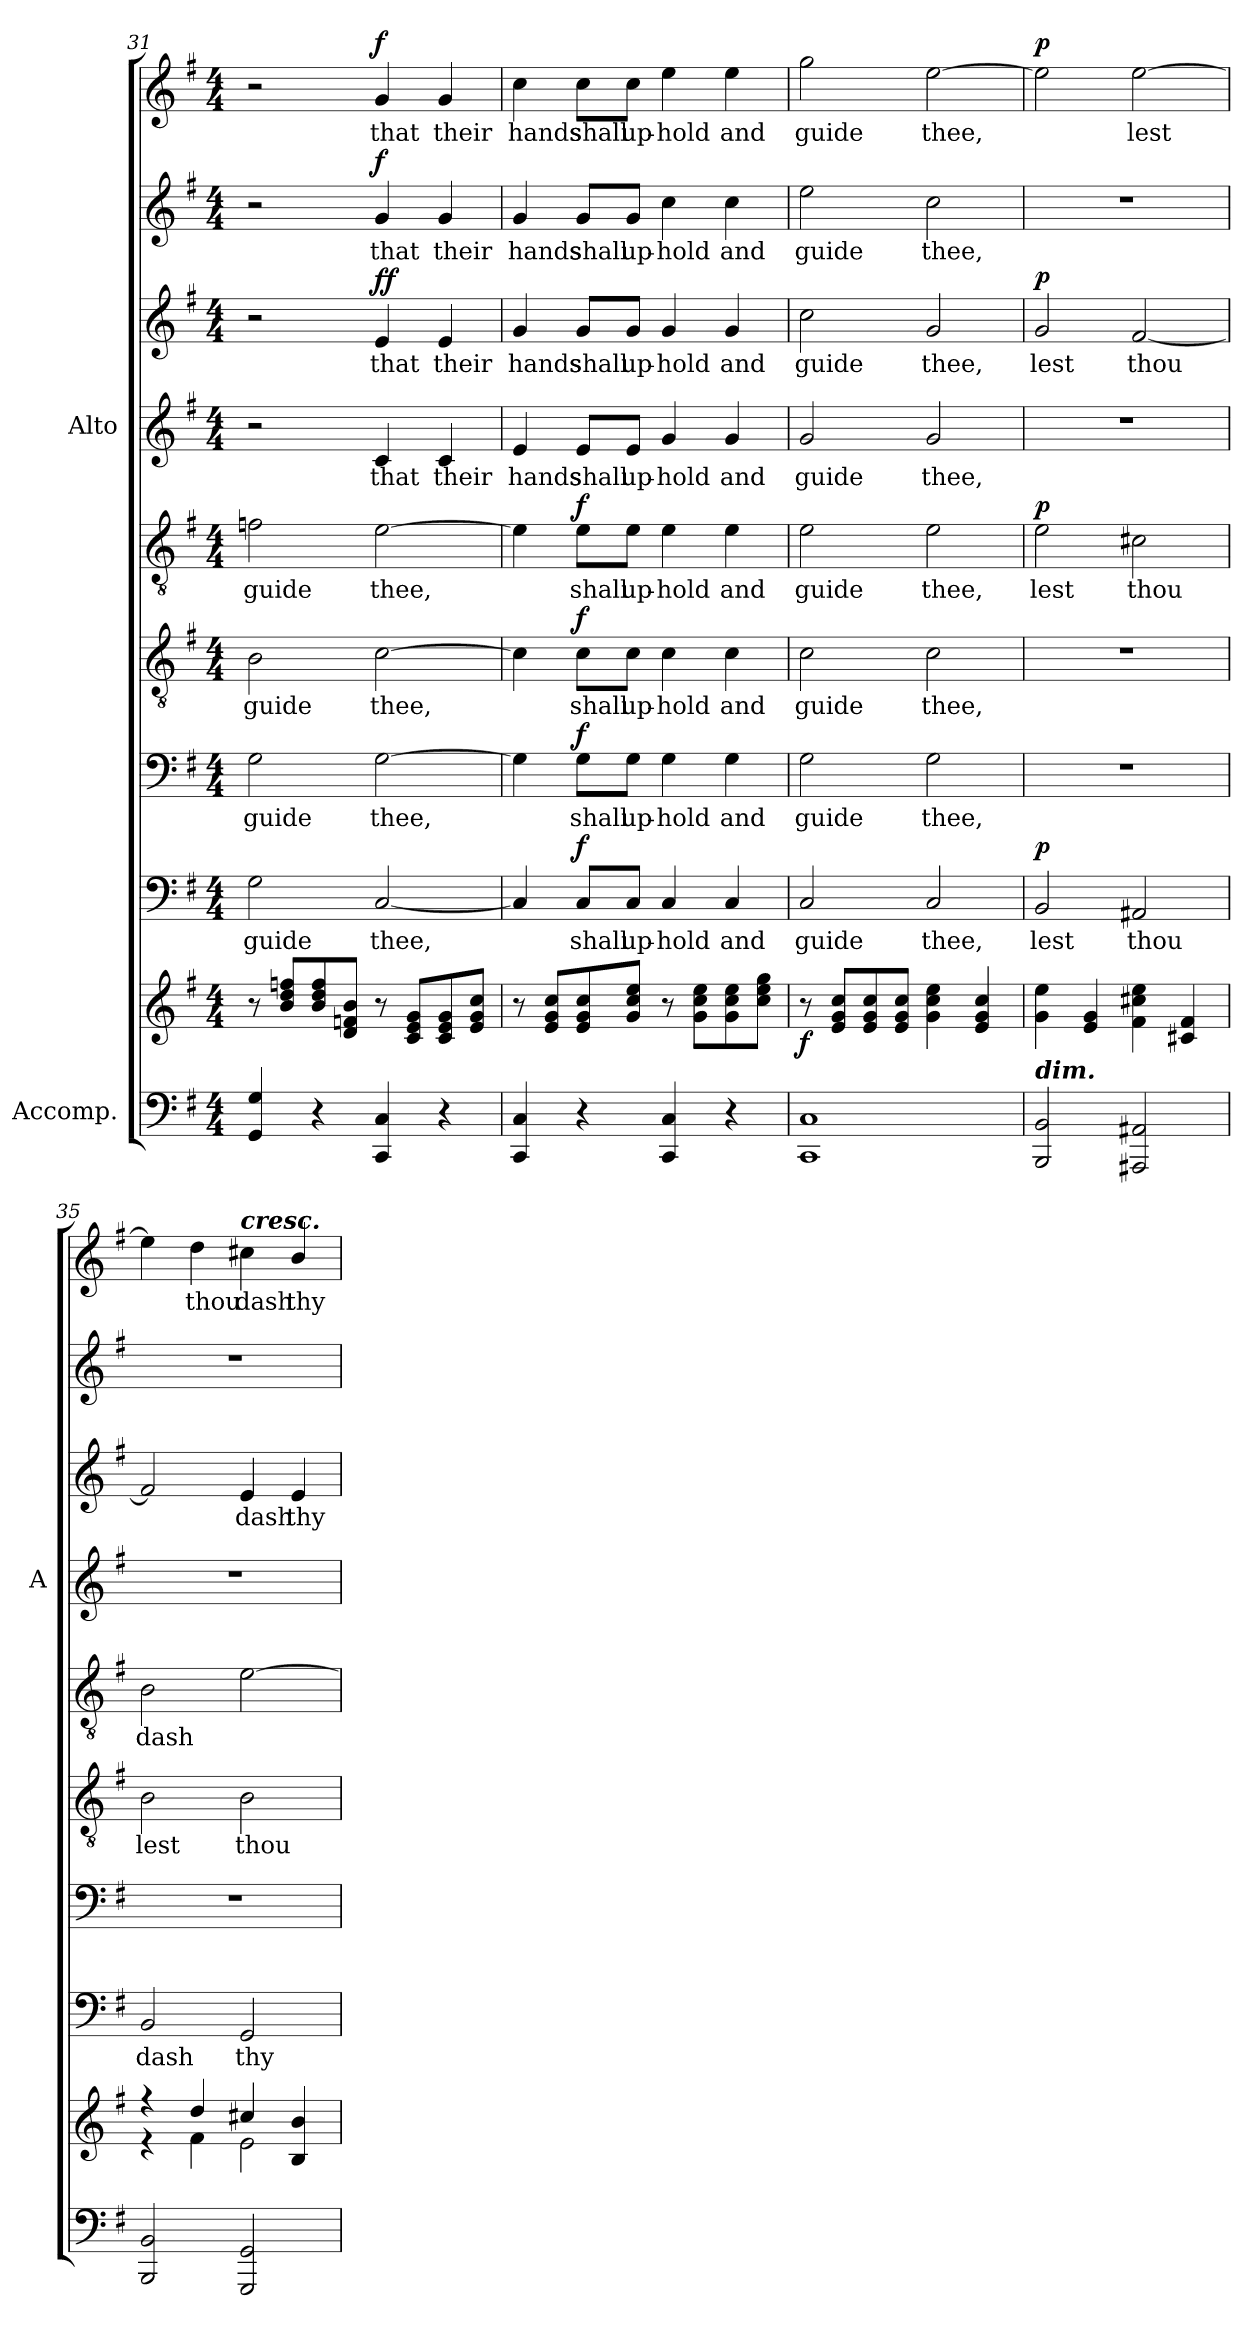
**kern	**kern	**dynam	**kern	**text	**dynam	**kern	**text	**dynam	**kern	**text	**dynam	**kern	**text	**dynam	**kern	**text	**kern	**text	**dynam	**kern	**text	**dynam	**kern	**text	**dynam
*part8	*part8	*part8	*part7	*part7	*part7	*part6	*part6	*part6	*part5	*part5	*part5	*part4	*part4	*part4	*part3	*part3	*part3	*part3	*part3	*part2	*part2	*part2	*part1	*part1	*part1
*staff10	*staff9	*staff9/10	*staff8	*staff8	*staff8	*staff7	*staff7	*staff7	*staff6	*staff6	*staff6	*staff5	*staff5	*staff5	*staff4	*staff4	*staff3	*staff3	*staff3/4	*staff2	*staff2	*staff2	*staff1	*staff1	*staff1
*I"Accomp.	*	*	*	*	*	*	*	*	*	*	*	*	*	*	*I"Alto	*	*	*	*	*	*	*	*	*	*
*	*	*	*	*	*	*	*	*	*	*	*	*	*	*	*I'A	*	*	*	*	*	*	*	*	*	*
*clefF4	*clefG2	*	*clefF4	*	*	*clefF4	*	*	*clefGv2	*	*	*clefGv2	*	*	*clefG2	*	*clefG2	*	*	*clefG2	*	*	*clefG2	*	*
*k[f#]	*k[f#]	*	*k[f#]	*	*	*k[f#]	*	*	*k[f#]	*	*	*k[f#]	*	*	*k[f#]	*	*k[f#]	*	*	*k[f#]	*	*	*k[f#]	*	*
*G:	*G:	*	*G:	*	*	*G:	*	*	*G:	*	*	*G:	*	*	*G:	*	*G:	*	*	*G:	*	*	*G:	*	*
*M4/4	*M4/4	*	*M4/4	*	*	*M4/4	*	*	*M4/4	*	*	*M4/4	*	*	*M4/4	*	*M4/4	*	*	*M4/4	*	*	*M4/4	*	*
=31	=31	=31	=31	=31	=31	=31	=31	=31	=31	=31	=31	=31	=31	=31	=31	=31	=31	=31	=31	=31	=31	=31	=31	=31	=31
!	!	!	!	!LO:LY:b	!	!	!LO:LY:b	!	!	!LO:LY:b	!	!	!LO:LY:b	!	!	!	!	!	!	!	!	!	!	!	!
4GG/ 4G/	8r	.	2G\	guide	.	2G\	guide	.	2B\	guide	.	2fn\	guide	.	2r	.	2r	.	.	2r	.	.	2r	.	.
.	8b/ 8dd/ 8ffn/L	.	.	.	.	.	.	.	.	.	.	.	.	.	.	.	.	.	.	.	.	.	.	.	.
4r	8b/ 8dd/ 8ff/	.	.	.	.	.	.	.	.	.	.	.	.	.	.	.	.	.	.	.	.	.	.	.	.
.	8d/ 8fn/ 8b/J	.	.	.	.	.	.	.	.	.	.	.	.	.	.	.	.	.	.	.	.	.	.	.	.
!	!	!	!	!LO:LY:b	!	!	!LO:LY:b	!	!	!LO:LY:b	!	!	!LO:LY:b	!	!	!LO:LY:b	!	!LO:LY:b	!LO:DY:b=2	!	!LO:LY:b	!	!	!LO:LY:b	!
!	!	!	!	!	!	!	!	!	!	!	!	!	!	!	!	!	!	!	!LO:DY:n=1:b	!	!	!LO:DY:b	!	!	!LO:DY:b
4CC/ 4C/	8r	.	[2C/	thee,	.	[2G\	thee,	.	[2c\	thee,	.	[2e\	thee,	.	4c/	that	4e/	that	f f	4g/	that	f	4g/	that	f
.	8c/ 8e/ 8g/L	.	.	.	.	.	.	.	.	.	.	.	.	.	.	.	.	.	.	.	.	.	.	.	.
!	!	!	!	!	!	!	!	!	!	!	!	!	!	!	!	!LO:LY:b	!	!LO:LY:b	!	!	!LO:LY:b	!	!	!LO:LY:b	!
4r	8c/ 8e/ 8g/	.	.	.	.	.	.	.	.	.	.	.	.	.	4c/	their	4e/	their	.	4g/	their	.	4g/	their	.
.	8e/ 8g/ 8cc/J	.	.	.	.	.	.	.	.	.	.	.	.	.	.	.	.	.	.	.	.	.	.	.	.
=32	=32	=32	=32	=32	=32	=32	=32	=32	=32	=32	=32	=32	=32	=32	=32	=32	=32	=32	=32	=32	=32	=32	=32	=32	=32
!	!	!	!	!	!	!	!	!	!	!	!	!	!	!	!	!LO:LY:b	!	!LO:LY:b	!	!	!LO:LY:b	!	!	!LO:LY:b	!
4CC/ 4C/	8r	.	4C/]	.	.	4G\]	.	.	4c\]	.	.	4e\]	.	.	4e/	hands	4g/	hands	.	4g/	hands	.	4cc\	hands	.
.	8e/ 8g/ 8cc/L	.	.	.	.	.	.	.	.	.	.	.	.	.	.	.	.	.	.	.	.	.	.	.	.
!	!	!	!	!LO:LY:b	!LO:DY:b	!	!LO:LY:b	!LO:DY:b	!	!LO:LY:b	!LO:DY:b	!	!LO:LY:b	!LO:DY:b	!	!LO:LY:b	!	!LO:LY:b	!	!	!LO:LY:b	!	!	!LO:LY:b	!
4r	8e/ 8g/ 8cc/	.	8C/L	shall	f	8G\L	shall	f	8c\L	shall	f	8e\L	shall	f	8e/L	shall	8g/L	shall	.	8g/L	shall	.	8cc\L	shall	.
!	!	!	!	!LO:LY:b	!	!	!LO:LY:b	!	!	!LO:LY:b	!	!	!LO:LY:b	!	!	!LO:LY:b	!	!LO:LY:b	!	!	!LO:LY:b	!	!	!LO:LY:b	!
.	8g/ 8cc/ 8ee/J	.	8C/J	up-	.	8G\J	up-	.	8c\J	up-	.	8e\J	up-	.	8e/J	up-	8g/J	up-	.	8g/J	up-	.	8cc\J	up-	.
!	!	!	!	!LO:LY:b	!	!	!LO:LY:b	!	!	!LO:LY:b	!	!	!LO:LY:b	!	!	!LO:LY:b	!	!LO:LY:b	!	!	!LO:LY:b	!	!	!LO:LY:b	!
4CC/ 4C/	8r	.	4C/	-hold	.	4G\	-hold	.	4c\	-hold	.	4e\	-hold	.	4g/	-hold	4g/	-hold	.	4cc\	-hold	.	4ee\	-hold	.
.	8g\ 8cc\ 8ee\L	.	.	.	.	.	.	.	.	.	.	.	.	.	.	.	.	.	.	.	.	.	.	.	.
!	!	!	!	!LO:LY:b	!	!	!LO:LY:b	!	!	!LO:LY:b	!	!	!LO:LY:b	!	!	!LO:LY:b	!	!LO:LY:b	!	!	!LO:LY:b	!	!	!LO:LY:b	!
4r	8g\ 8cc\ 8ee\	.	4C/	and	.	4G\	and	.	4c\	and	.	4e\	and	.	4g/	and	4g/	and	.	4cc\	and	.	4ee\	and	.
.	8cc\ 8ee\ 8gg\J	.	.	.	.	.	.	.	.	.	.	.	.	.	.	.	.	.	.	.	.	.	.	.	.
=33	=33	=33	=33	=33	=33	=33	=33	=33	=33	=33	=33	=33	=33	=33	=33	=33	=33	=33	=33	=33	=33	=33	=33	=33	=33
!	!	!LO:DY:b	!	!LO:LY:b	!	!	!LO:LY:b	!	!	!LO:LY:b	!	!	!LO:LY:b	!	!	!LO:LY:b	!	!LO:LY:b	!	!	!LO:LY:b	!	!	!LO:LY:b	!
1CC 1C	8r	f	2C/	guide	.	2G\	guide	.	2c\	guide	.	2e\	guide	.	2g/	guide	2cc\	guide	.	2ee\	guide	.	2gg\	guide	.
.	8e/ 8g/ 8cc/L	.	.	.	.	.	.	.	.	.	.	.	.	.	.	.	.	.	.	.	.	.	.	.	.
.	8e/ 8g/ 8cc/	.	.	.	.	.	.	.	.	.	.	.	.	.	.	.	.	.	.	.	.	.	.	.	.
.	8e/ 8g/ 8cc/J	.	.	.	.	.	.	.	.	.	.	.	.	.	.	.	.	.	.	.	.	.	.	.	.
!	!	!	!	!LO:LY:b	!	!	!LO:LY:b	!	!	!LO:LY:b	!	!	!LO:LY:b	!	!	!LO:LY:b	!	!LO:LY:b	!	!	!LO:LY:b	!	!	!LO:LY:b	!
.	4g\ 4cc\ 4ee\	.	2C/	thee,	.	2G\	thee,	.	2c\	thee,	.	2e\	thee,	.	2g/	thee,	2g/	thee,	.	2cc\	thee,	.	[2ee\	thee,	.
.	4e/ 4g/ 4cc/	.	.	.	.	.	.	.	.	.	.	.	.	.	.	.	.	.	.	.	.	.	.	.	.
=34	=34	=34	=34	=34	=34	=34	=34	=34	=34	=34	=34	=34	=34	=34	=34	=34	=34	=34	=34	=34	=34	=34	=34	=34	=34
!LO:TX:a:Bi:t=dim.	!	!	!	!	!	!	!	!	!	!	!	!	!	!	!	!	!	!	!	!	!	!	!	!	!
!	!	!	!	!LO:LY:b	!LO:DY:b	!	!	!	!	!	!	!	!LO:LY:b	!LO:DY:b	!	!	!	!LO:LY:b	!LO:DY:b	!	!	!	!	!	!LO:DY:b
2BBB/ 2BB/	4g\ 4ee\	.	2BB/	lest	p	1r	.	.	1r	.	.	2e\	lest	p	1r	.	2g/	lest	p	1r	.	.	2ee\]	.	p
.	4e/ 4g/	.	.	.	.	.	.	.	.	.	.	.	.	.	.	.	.	.	.	.	.	.	.	.	.
!	!	!	!	!LO:LY:b	!	!	!	!	!	!	!	!	!LO:LY:b	!	!	!	!	!LO:LY:b	!	!	!	!	!	!LO:LY:b	!
2AAA#X/ 2AA#X/	4f#\ 4cc#X\ 4ee\	.	2AA#X/	thou	.	.	.	.	.	.	.	2c#X\	thou	.	.	.	[2f#/	thou	.	.	.	.	[2ee\	lest	.
.	4c#X/ 4f#/	.	.	.	.	.	.	.	.	.	.	.	.	.	.	.	.	.	.	.	.	.	.	.	.
!!LO:PB:g=z
=35	=35	=35	=35	=35	=35	=35	=35	=35	=35	=35	=35	=35	=35	=35	=35	=35	=35	=35	=35	=35	=35	=35	=35	=35	=35
*^	*^	*	*	*	*	*	*	*	*	*	*	*	*	*	*	*	*	*	*	*	*	*	*	*	*
!	!	!	!	!	!	!LO:LY:b	!	!	!	!	!	!LO:LY:b	!	!	!LO:LY:b	!	!	!	!	!	!	!	!	!	!	!	!
2BBB/ 2BB/	1ryy	4r	4r	.	2BB/	dash	.	1r	.	.	2B\	lest	.	2B\	dash	.	1r	.	2f#/]	.	.	1r	.	.	4ee\]	.	.
!	!	!	!	!	!	!	!	!	!	!	!	!	!	!	!	!	!	!	!	!	!	!	!	!	!	!LO:LY:b	!
.	.	4dd/	4f#\	.	.	.	.	.	.	.	.	.	.	.	.	.	.	.	.	.	.	.	.	.	4dd\	thou	.
!	!	!	!	!	!	!	!	!	!	!	!	!	!	!	!	!	!	!	!	!	!	!	!	!	!LO:TX:a:Bi:t=cresc.	!	!
!	!	!	!	!	!	!LO:LY:b	!	!	!	!	!	!LO:LY:b	!	!	!	!	!	!	!	!LO:LY:b	!	!	!	!	!	!LO:LY:b	!
2GGG/ 2GG/	.	4cc#X/	2e\	.	2GG/	thy	.	.	.	.	2B\	thou	.	[2e\	.	.	.	.	4e/	dash	.	.	.	.	4cc#X\	dash	.
!	!	!	!	!	!	!	!	!	!	!	!	!	!	!	!	!	!	!	!	!LO:LY:b	!	!	!	!	!	!LO:LY:b	!
.	.	4B/ 4b/	.	.	.	.	.	.	.	.	.	.	.	.	.	.	.	.	4e/	thy	.	.	.	.	4b/	thy	.
*v	*v	*	*	*	*	*	*	*	*	*	*	*	*	*	*	*	*	*	*	*	*	*	*	*	*	*	*
*	*v	*v	*	*	*	*	*	*	*	*	*	*	*	*	*	*	*	*	*	*	*	*	*	*	*	*
=	=	=	=	=	=	=	=	=	=	=	=	=	=	=	=	=	=	=	=	=	=	=	=	=	=
*-	*-	*-	*-	*-	*-	*-	*-	*-	*-	*-	*-	*-	*-	*-	*-	*-	*-	*-	*-	*-	*-	*-	*-	*-	*-
